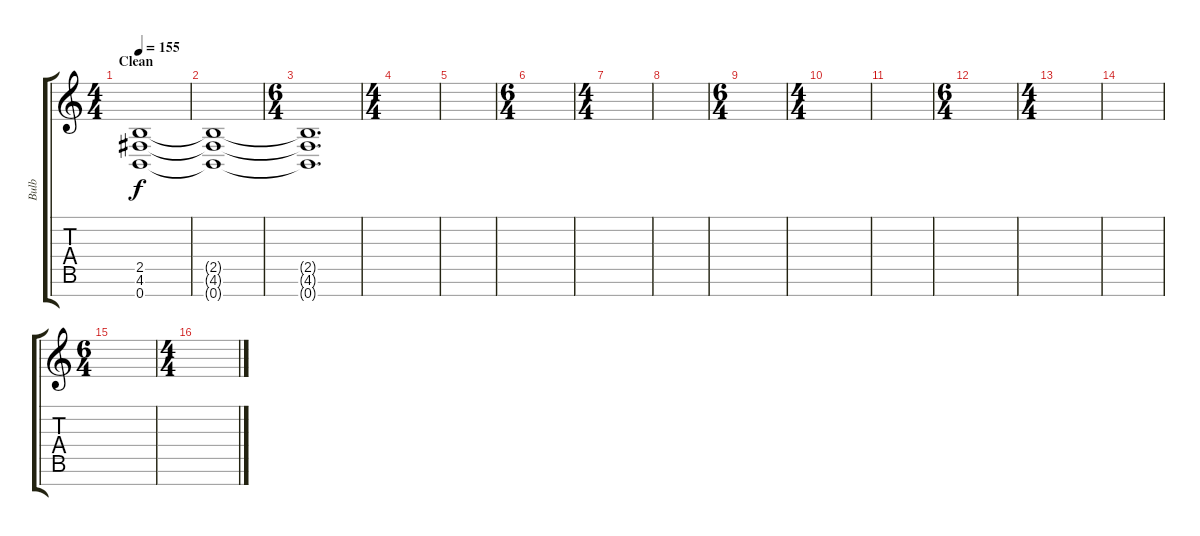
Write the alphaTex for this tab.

\track ("Bulb" "Bulb") {instrument overdrivenguitar}
\staff {score tabs}
\tuning (E4 B3 G3 D3 A2 D2 B1) {hide}
\ts (4 4)
\section ("" "Clean")
\tempo 155
\clef g2
\ks c
(2.5 4.6 0.7).1{dy f volume 1} |
(2.5{t} 4.6{t} 0.7{t}).1 |
\ts (6 4)
(2.5{t} 4.6{t} 0.7{t}).1{d} |
\ts (4 4)
|
|
\ts (6 4)
|
\ts (4 4)
|
|
\ts (6 4)
|
\ts (4 4)
|
|
\ts (6 4)
|
\ts (4 4)
|
|
\ts (6 4)
|
\ts (4 4)
